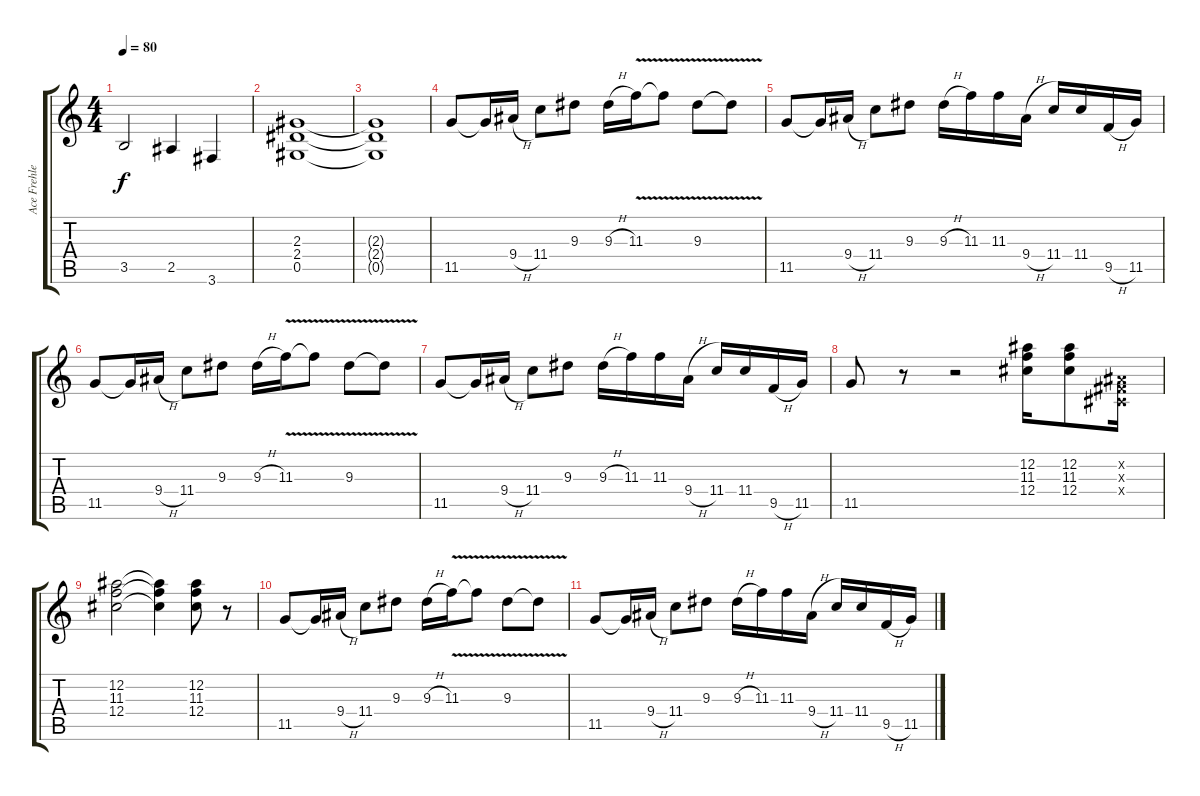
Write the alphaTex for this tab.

\track ("Ace Frehley" "Ace Frehle") {instrument overdrivenguitar}
\staff {score tabs}
\tuning (Eb4 Bb3 Gb3 Db3 Ab2 Eb2) {hide}
\ts (4 4)
\tempo 80
\clef g2
\ks c
3.5.2{dy f} 2.5.4 3.6.4 |
(2.3 2.4 0.5).1 |
(2.3{t} 2.4{t} 0.5{t}).1 |
11.5.8 11.5{t}.16 9.4{h}.16 11.4.8 9.3.8 9.3{h}.16 11.3{v}.16 11.3{t}.8 9.3{v}.8 9.3{t}.8 |
11.5.8 11.5{t}.16 9.4{h}.16 11.4.8 9.3.8 9.3{h}.16 11.3.16 11.3.16 9.4{h}.16 11.4.16 11.4.16 9.5{h}.16 11.5.16 |
11.5.8 11.5{t}.16 9.4{h}.16 11.4.8 9.3.8 9.3{h}.16 11.3{v}.16 11.3{t}.8 9.3{v}.8 9.3{t}.8 |
11.5.8 11.5{t}.16 9.4{h}.16 11.4.8 9.3.8 9.3{h}.16 11.3.16 11.3.16 9.4{h}.16 11.4.16 11.4.16 9.5{h}.16 11.5.16 |
11.5.8 r.8 r.2 (12.2 11.3 12.4).16 (12.2 11.3 12.4).8 (0.2{x} 0.3{x} 0.4{x}).16 |
(12.2 11.3 12.4).2 (12.2{t} 11.3{t} 12.4{t}).4 (12.2 11.3 12.4).8 r.8 |
11.5.8 11.5{t}.16 9.4{h}.16 11.4.8 9.3.8 9.3{h}.16 11.3{v}.16 11.3{t}.8 9.3{v}.8 9.3{t}.8 |
11.5.8 11.5{t}.16 9.4{h}.16 11.4.8 9.3.8 9.3{h}.16 11.3.16 11.3.16 9.4{h}.16 11.4.16 11.4.16 9.5{h}.16 11.5.16
